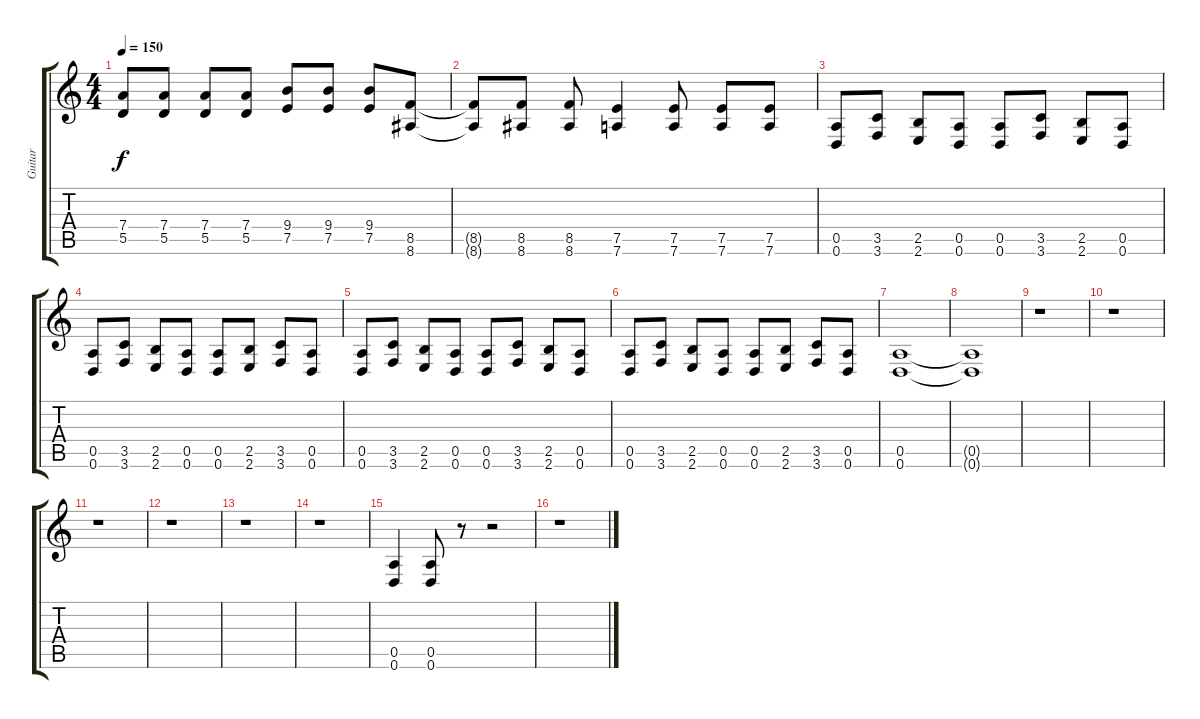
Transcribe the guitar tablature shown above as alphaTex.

\track ("Guitar" "Guitar") {instrument distortionguitar}
\staff {score tabs}
\tuning (E4 B3 G3 D3 A2 D2) {hide}
\ts (4 4)
\tempo 150
\clef g2
\ks c
(7.4 5.5).8{dy f} (7.4 5.5).8 (7.4 5.5).8 (7.4 5.5).8 (9.4 7.5).8 (9.4 7.5).8 (9.4 7.5).8 (8.5 8.6).8 |
(8.5{t} 8.6{t}).8 (8.5 8.6).8 (8.5 8.6).8 (7.5 7.6).4 (7.5 7.6).8 (7.5 7.6).8 (7.5 7.6).8 |
\section ("" "")
(0.5 0.6).8 (3.5 3.6).8 (2.5 2.6).8 (0.5 0.6).8 (0.5 0.6).8 (3.5 3.6).8 (2.5 2.6).8 (0.5 0.6).8 |
(0.5 0.6).8 (3.5 3.6).8 (2.5 2.6).8 (0.5 0.6).8 (0.5 0.6).8 (2.5 2.6).8 (3.5 3.6).8 (0.5 0.6).8 |
(0.5 0.6).8 (3.5 3.6).8 (2.5 2.6).8 (0.5 0.6).8 (0.5 0.6).8 (3.5 3.6).8 (2.5 2.6).8 (0.5 0.6).8 |
(0.5 0.6).8 (3.5 3.6).8 (2.5 2.6).8 (0.5 0.6).8 (0.5 0.6).8 (2.5 2.6).8 (3.5 3.6).8 (0.5 0.6).8 |
\section ("" "")
(0.5 0.6).1 |
(0.5{t} 0.6{t}).1 |
r.1 |
r.1 |
r.1 |
r.1 |
r.1 |
r.1 |
(0.5 0.6).4 (0.5 0.6).8 r.8 r.2 |
r.1
